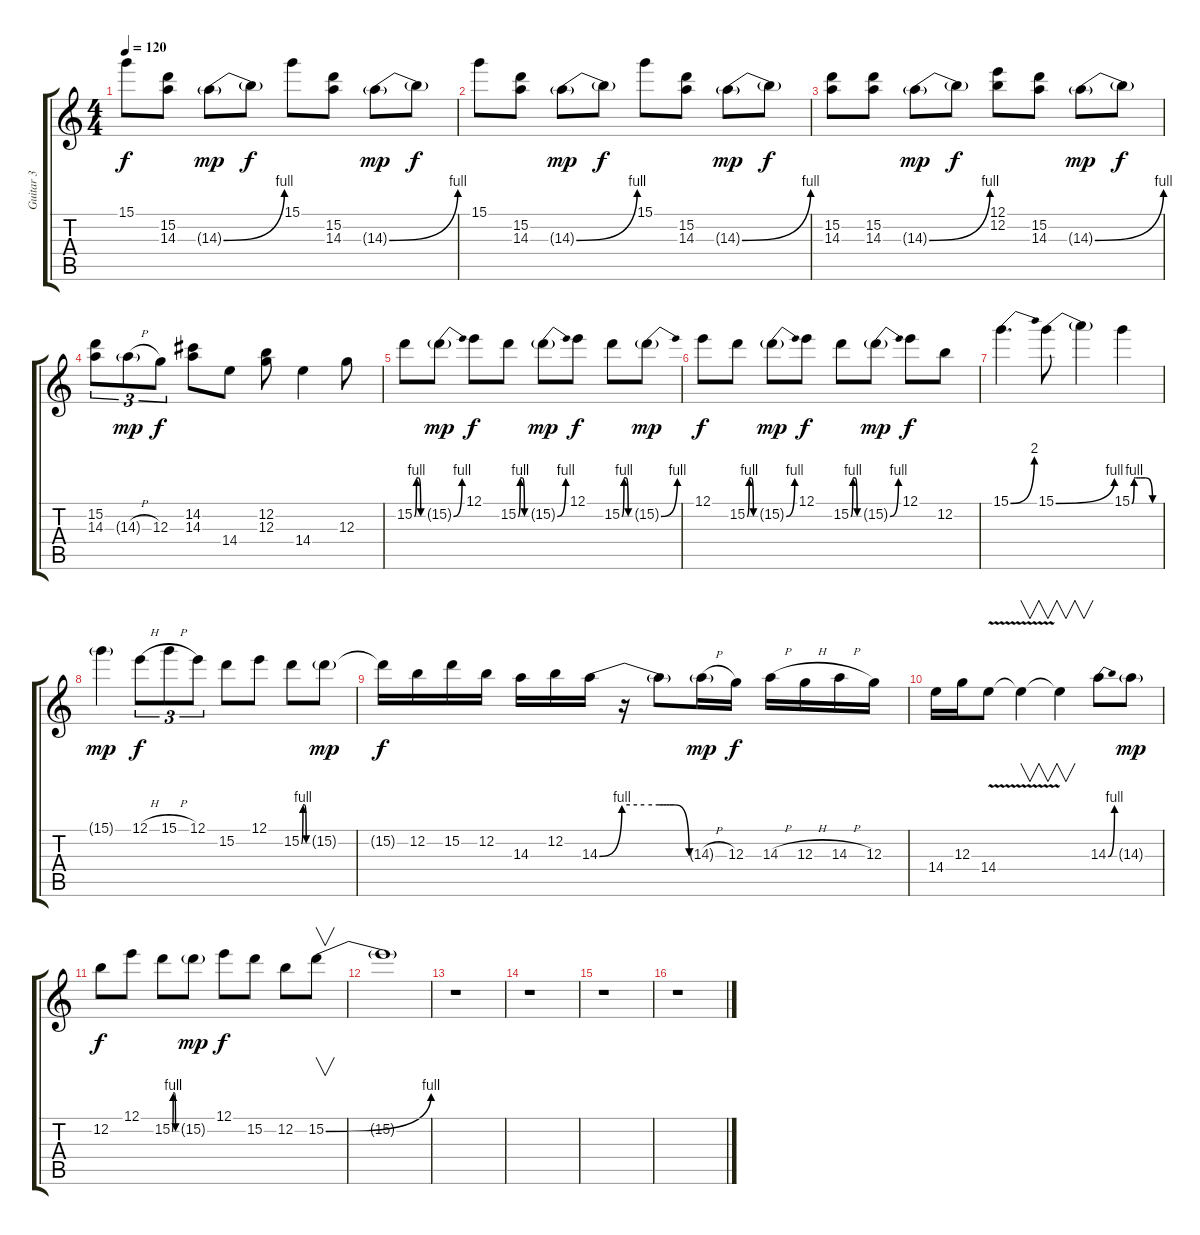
\track ("Guitar 3" "Guitar 3") {instrument distortionguitar}
\staff {score tabs}
\tuning (E4 B3 G3 D3 A2 E2) {hide}
\ts (4 4)
\tempo 120
\clef g2
\ks c
15.1.8{dy f} (15.2 14.3).8 14.3{be (bend 0 0 60 4) g}.8{dy mp} 14.3{t}.8{dy f} 15.1.8 (15.2 14.3).8 14.3{be (bend 0 0 60 4) g}.8{dy mp} 14.3{t}.8{dy f} |
15.1.8 (15.2 14.3).8 14.3{be (bend 0 0 60 4) g}.8{dy mp} 14.3{t}.8{dy f} 15.1.8 (15.2 14.3).8 14.3{be (bend 0 0 60 4) g}.8{dy mp} 14.3{t}.8{dy f} |
(15.2 14.3).8 (15.2 14.3).8 14.3{be (bend 0 0 60 4) g}.8{dy mp} 14.3{t}.8{dy f} (12.1 12.2).8 (15.2 14.3).8 14.3{be (bend 0 0 60 4) g}.8{dy mp} 14.3{t}.8{dy f} |
(15.2 14.3).8{tu (3 2)} 14.3{h g}.8{tu (3 2) dy mp} 12.3.8{tu (3 2) dy f} (14.2 14.3).8 14.4.8 (12.2 12.3).8 14.4.4 12.3.8 |
15.2{be (custom 0 0 15 4 30 4 45 0 60 0)}.8 15.2{be (bend 0 0 60 4) g}.8{dy mp} 12.1.8{dy f} 15.2{be (custom 0 0 15 4 30 4 45 0 60 0)}.8 15.2{be (bend 0 0 60 4) g}.8{dy mp} 12.1.8{dy f} 15.2{be (custom 0 0 15 4 30 4 45 0 60 0)}.8 15.2{be (bend 0 0 60 4) g}.8{dy mp} |
12.1.8{dy f} 15.2{be (custom 0 0 15 4 30 4 45 0 60 0)}.8 15.2{be (bend 0 0 60 4) g}.8{dy mp} 12.1.8{dy f} 15.2{be (custom 0 0 15 4 30 4 45 0 60 0)}.8 15.2{be (bend 0 0 60 4) g}.8{dy mp} 12.1.8{dy f} 12.2.8 |
15.1{be (bend 0 0 60 8)}.4{d} 15.1{be (bend 0 0 60 4)}.8 15.1{t}.4 15.1{be (custom 0 0 5 4 8 4 11 4 14 4 18 4 20 4 30 4 45 0 60 0)}.4 |
15.1{g}.4{dy mp} 12.1{h}.8{tu (3 2) dy f} 15.1{h}.8{tu (3 2)} 12.1.8{tu (3 2)} 15.2.8 12.1.8 15.2{be (custom 0 0 15 4 30 4 45 0 60 0)}.8 15.2{g}.8{dy mp} |
15.2{t}.16{dy f} 12.2.16 15.2.16 12.2.16 14.3.16 12.2.16 14.3{be (custom 0 0 15 4 30 4 40 4 43 4 45 4 47 4 50 4 60 0)}.16 r.16 14.3{t}.8 14.3{h g}.16{dy mp} 12.3.16{dy f} 14.3{h}.16 12.3{h}.16 14.3{h}.16 12.3.16 |
14.4.16 12.3.16 14.4{v}.8 14.4{t}.4{v} 14.4{t}.4{v} 14.3{be (bend 0 0 60 4)}.8 14.3{g}.8{dy mp} |
12.2.8{dy f} 12.1.8 15.2{be (custom 0 0 15 4 30 4 45 0 60 0)}.8 15.2{g}.8{dy mp} 12.1.8{dy f} 15.2.8 12.2.8 15.2{be (bend 0 0 60 4)}.8{v} |
15.2{t}.1 |
r.1 |
r.1 |
r.1 |
r.1
